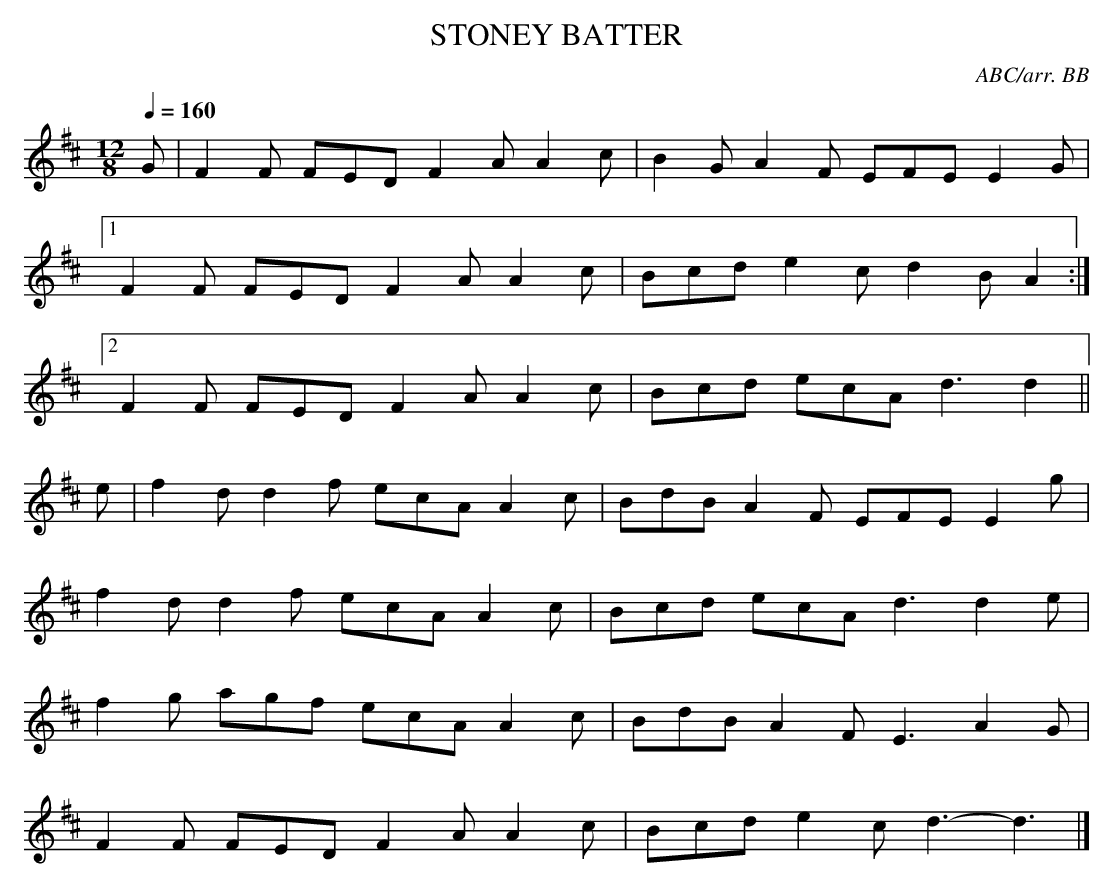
X:1
T:STONEY BATTER
C:ABC/arr. BB
L:1/8
M:12/8
Q:1/4=160
K:D
G|F2F FED F2A A2c|B2G A2F EFE E2G|
[1 F2F FED F2A A2c|Bcd e2c d2B A2:|
[2 F2F FED F2A A2c|Bcd ecA d3 d2 ||
e|f2d d2f ecA A2c|BdB A2F EFE E2g|
f2d d2f ecA A2c|Bcd ecA d3 d2e|
f2g agf ecA A2c|BdB A2F E3 A2G|
F2F FED F2A A2c|Bcd e2c d3-d3 |]
